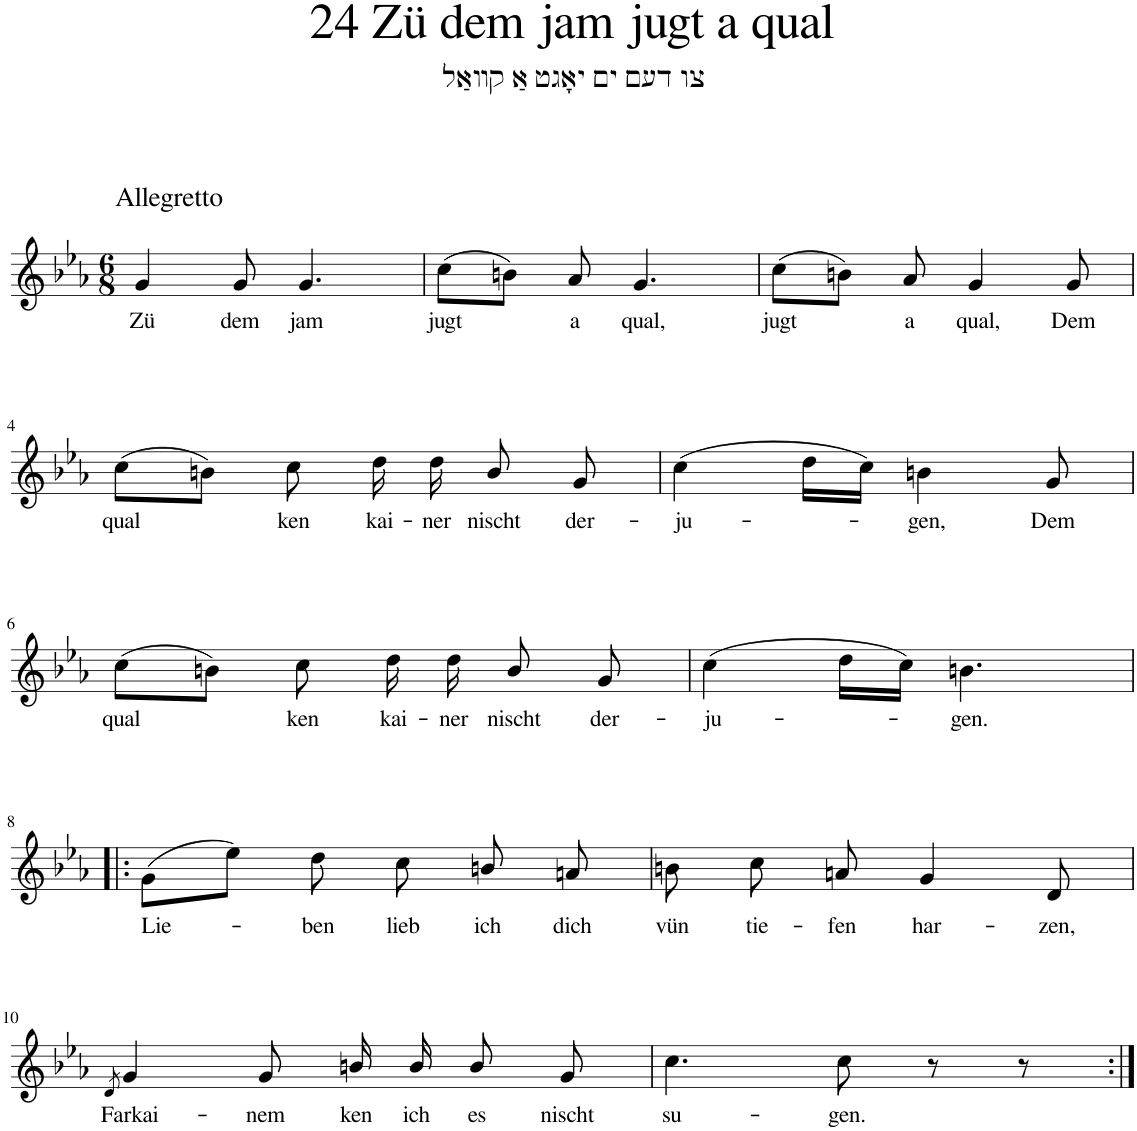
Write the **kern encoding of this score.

**kern	**text
*part1	*part1
*staff1	*staff1
*I"Piano	*
*I'Pno.	*
*clefG2	*
*k[b-e-a-]	*
*M6/8	*
=1	=1
!LO:TX:a:t=Allegretto	!
!	!LO:LY:b
4g/	Zü
!	!LO:LY:b
8g/	dem
!	!LO:LY:b
4.g/	jam
=2	=2
!	!LO:LY:b
(8cc\L	jugt
8bn\J)	.
!	!LO:LY:b
8a-/	a
!	!LO:LY:b
4.g/	qual,
=3	=3
!	!LO:LY:b
(8cc\L	jugt
8bn\J)	.
!	!LO:LY:b
8a-/	a
!	!LO:LY:b
4g/	qual,
!	!LO:LY:b
8g/	Dem
!!LO:LB:g=z
=4	=4
!	!LO:LY:b
(8cc\L	qual
8bn\J)	.
!	!LO:LY:b
8cc\	ken
!	!LO:LY:b
16dd\	kai-
!	!LO:LY:b
16dd\	-ner
!	!LO:LY:b
8b/	nischt
!	!LO:LY:b
8g/	der-
=5	=5
!	!LO:LY:b
(4cc\	-ju-
16dd\LL	.
16cc\JJ)	.
!	!LO:LY:b
4bn\	-gen,
!	!LO:LY:b
8g/	Dem
!!LO:LB:g=z
=6	=6
!	!LO:LY:b
(8cc\L	qual
8bn\J)	.
!	!LO:LY:b
8cc\	ken
!	!LO:LY:b
16dd\	kai-
!	!LO:LY:b
16dd\	-ner
!	!LO:LY:b
8b/	nischt
!	!LO:LY:b
8g/	der-
=7	=7
!	!LO:LY:b
(4cc\	-ju-
16dd\LL	.
16cc\JJ)	.
!	!LO:LY:b
4.bn\	-gen.
!!LO:LB:g=z
=8!|:	=8!|:
!	!LO:LY:b
(8g\L	Lie-
8ee-\J)	.
!	!LO:LY:b
8dd\	-ben
!	!LO:LY:b
8cc\	lieb
!	!LO:LY:b
8bn/	ich
!	!LO:LY:b
8an/	dich
=9	=9
!	!LO:LY:b
8bn\	vün
!	!LO:LY:b
8cc\	tie-
!	!LO:LY:b
8an/	-fen
!	!LO:LY:b
4g/	har-
!	!LO:LY:b
8d/	-zen,
!!LO:LB:g=z
=10	=10
8qd/	.
!	!LO:LY:b
4g/	Farkai-
!	!LO:LY:b
8g/	-nem
!	!LO:LY:b
16bn/	ken
!	!LO:LY:b
16b/	ich
!	!LO:LY:b
8b/	es
!	!LO:LY:b
8g/	nischt
=11	=11
!	!LO:LY:b
4.cc\	su-
!	!LO:LY:b
8cc\	-gen.
8r	.
8r	.
=:|!	=:|!
*-	*-
